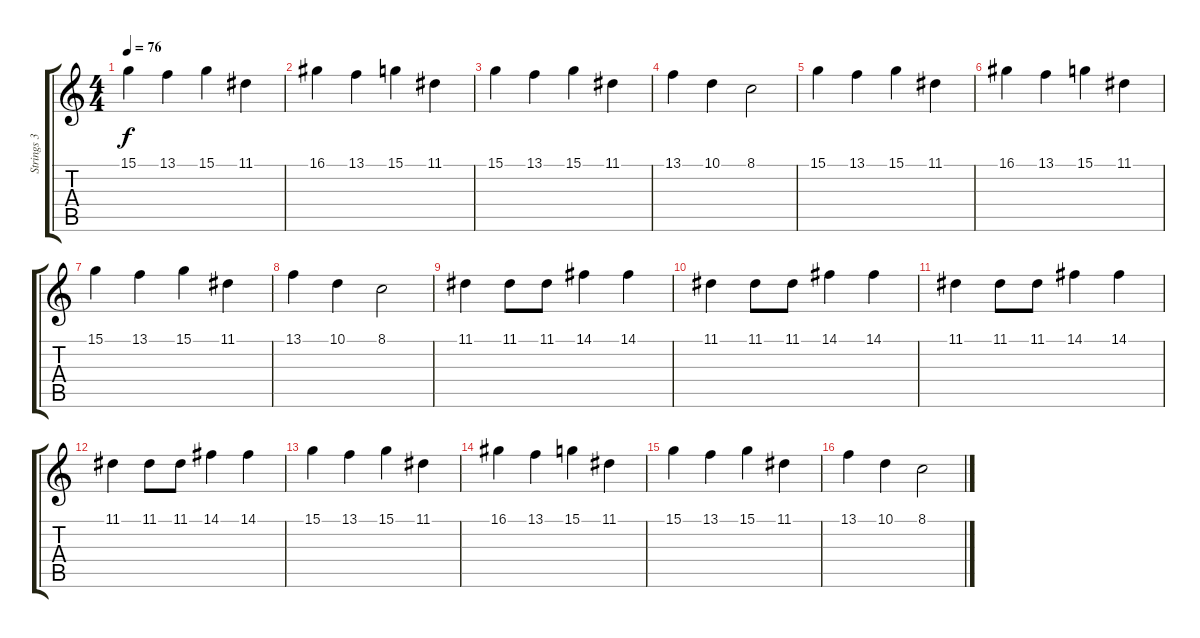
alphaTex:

\track ("Strings 3" "Strings 3") {instrument stringensemble2}
\staff {score tabs}
\tuning (E4 B3 G3 D3 A2 E2) {hide}
\ts (4 4)
\tempo 76
\clef g2
\ks c
15.1.4{dy f} 13.1.4 15.1.4 11.1.4 |
16.1.4 13.1.4 15.1.4 11.1.4 |
15.1.4 13.1.4 15.1.4 11.1.4 |
13.1.4 10.1.4 8.1.2 |
15.1.4 13.1.4 15.1.4 11.1.4 |
16.1.4 13.1.4 15.1.4 11.1.4 |
15.1.4 13.1.4 15.1.4 11.1.4 |
13.1.4 10.1.4 8.1.2 |
11.1.4 11.1.8 11.1.8 14.1.4 14.1.4 |
11.1.4 11.1.8 11.1.8 14.1.4 14.1.4 |
11.1.4 11.1.8 11.1.8 14.1.4 14.1.4 |
11.1.4 11.1.8 11.1.8 14.1.4 14.1.4 |
15.1.4 13.1.4 15.1.4 11.1.4 |
16.1.4 13.1.4 15.1.4 11.1.4 |
15.1.4 13.1.4 15.1.4 11.1.4 |
13.1.4 10.1.4 8.1.2
